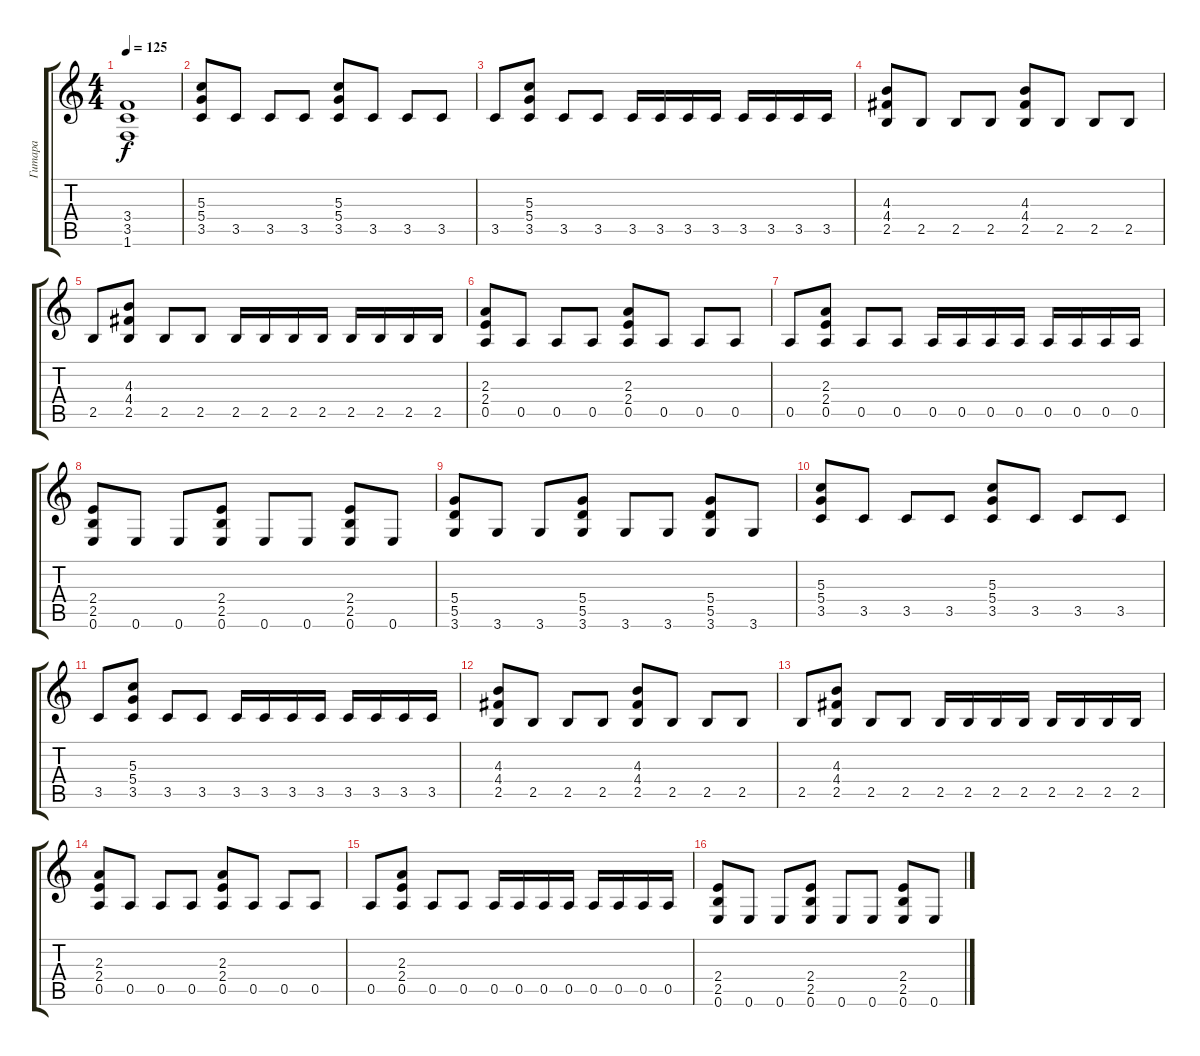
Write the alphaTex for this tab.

\track ("Гитара" "Гитара") {instrument distortionguitar}
\staff {score tabs}
\tuning (E4 B3 G3 D3 A2 E2) {hide}
\ts (4 4)
\tempo 125
\clef g2
\ks c
(3.4 3.5 1.6).1{dy f} |
(5.3 5.4 3.5).8 3.5.8 3.5.8 3.5.8 (5.3 5.4 3.5).8 3.5.8 3.5.8 3.5.8 |
3.5.8 (5.3 5.4 3.5).8 3.5.8 3.5.8 3.5.16 3.5.16 3.5.16 3.5.16 3.5.16 3.5.16 3.5.16 3.5.16 |
(4.3 4.4 2.5).8 2.5.8 2.5.8 2.5.8 (4.3 4.4 2.5).8 2.5.8 2.5.8 2.5.8 |
2.5.8 (4.3 4.4 2.5).8 2.5.8 2.5.8 2.5.16 2.5.16 2.5.16 2.5.16 2.5.16 2.5.16 2.5.16 2.5.16 |
(2.3 2.4 0.5).8 0.5.8 0.5.8 0.5.8 (2.3 2.4 0.5).8 0.5.8 0.5.8 0.5.8 |
0.5.8 (2.3 2.4 0.5).8 0.5.8 0.5.8 0.5.16 0.5.16 0.5.16 0.5.16 0.5.16 0.5.16 0.5.16 0.5.16 |
(2.4 2.5 0.6).8 0.6.8 0.6.8 (2.4 2.5 0.6).8 0.6.8 0.6.8 (2.4 2.5 0.6).8 0.6.8 |
(5.4 5.5 3.6).8 3.6.8 3.6.8 (5.4 5.5 3.6).8 3.6.8 3.6.8 (5.4 5.5 3.6).8 3.6.8 |
(5.3 5.4 3.5).8 3.5.8 3.5.8 3.5.8 (5.3 5.4 3.5).8 3.5.8 3.5.8 3.5.8 |
3.5.8 (5.3 5.4 3.5).8 3.5.8 3.5.8 3.5.16 3.5.16 3.5.16 3.5.16 3.5.16 3.5.16 3.5.16 3.5.16 |
(4.3 4.4 2.5).8 2.5.8 2.5.8 2.5.8 (4.3 4.4 2.5).8 2.5.8 2.5.8 2.5.8 |
2.5.8 (4.3 4.4 2.5).8 2.5.8 2.5.8 2.5.16 2.5.16 2.5.16 2.5.16 2.5.16 2.5.16 2.5.16 2.5.16 |
(2.3 2.4 0.5).8 0.5.8 0.5.8 0.5.8 (2.3 2.4 0.5).8 0.5.8 0.5.8 0.5.8 |
0.5.8 (2.3 2.4 0.5).8 0.5.8 0.5.8 0.5.16 0.5.16 0.5.16 0.5.16 0.5.16 0.5.16 0.5.16 0.5.16 |
(2.4 2.5 0.6).8 0.6.8 0.6.8 (2.4 2.5 0.6).8 0.6.8 0.6.8 (2.4 2.5 0.6).8 0.6.8
